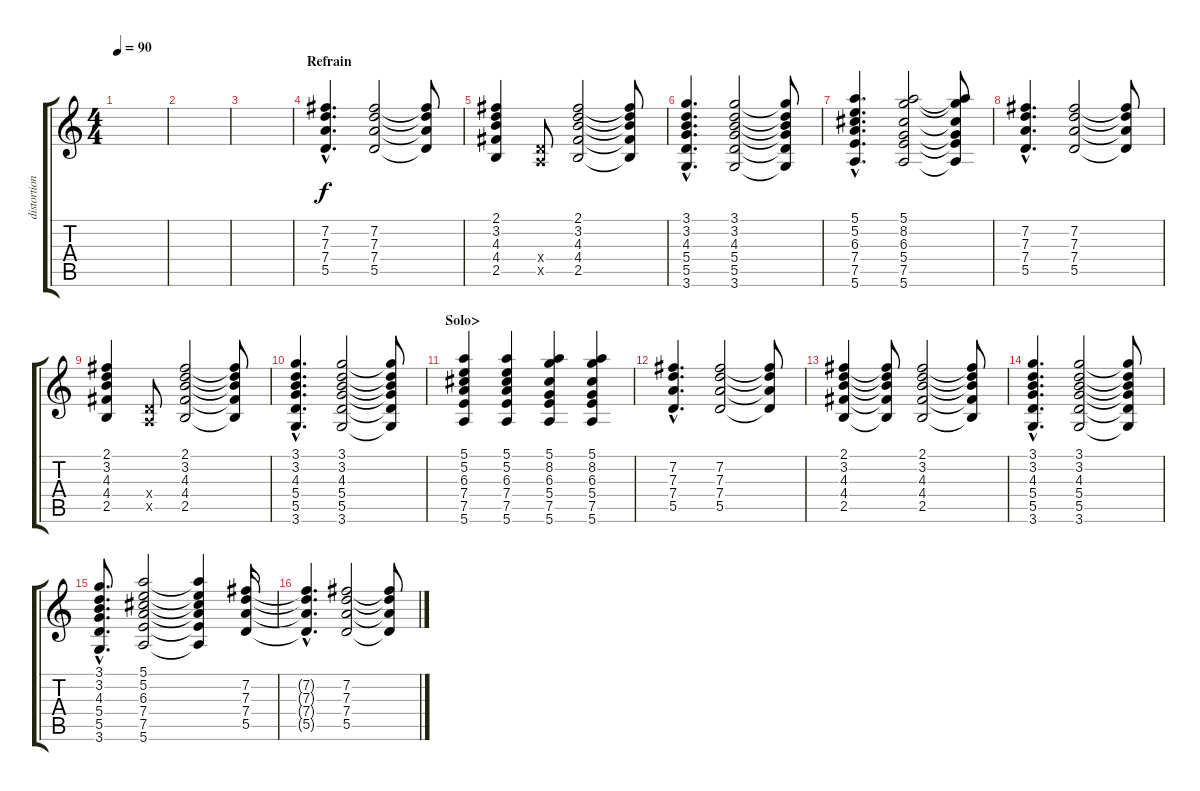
\track ("distortion guitar" "distortion") {instrument distortionguitar}
\staff {score tabs}
\tuning (E4 B3 G3 D3 A2 E2) {hide}
\ts (4 4)
\tempo 90
\clef g2
\ks c
|
|
|
\section ("" "Refrain")
(7.2{hac} 7.3{hac} 7.4{hac} 5.5{hac}).4{d} (7.2 7.3 7.4 5.5).2 (7.2{t} 7.3{t} 7.4{t} 5.5{t}).8 |
(2.1 3.2 4.3 4.4 2.5).4 (0.4{x} 0.5{x}).8 (2.1 3.2 4.3 4.4 2.5).2 (2.1{t} 3.2{t} 4.3{t} 4.4{t} 2.5{t}).8 |
(3.1{hac} 3.2{hac} 4.3{hac} 5.4{hac} 5.5{hac} 3.6{hac}).4{d} (3.1 3.2 4.3 5.4 5.5 3.6).2 (3.1{t} 3.2{t} 4.3{t} 5.4{t} 5.5{t} 3.6{t}).8 |
(5.1{hac} 5.2{hac} 6.3{hac} 7.4{hac} 7.5{hac} 5.6{hac}).4{d} (5.1 8.2 6.3 5.4 7.5 5.6).2 (5.1{t} 8.2{t} 6.3{t} 5.4{t} 7.5{t} 5.6{t}).8 |
(7.2{hac} 7.3{hac} 7.4{hac} 5.5{hac}).4{d} (7.2 7.3 7.4 5.5).2 (7.2{t} 7.3{t} 7.4{t} 5.5{t}).8 |
(2.1 3.2 4.3 4.4 2.5).4 (0.4{x} 0.5{x}).8 (2.1 3.2 4.3 4.4 2.5).2 (2.1{t} 3.2{t} 4.3{t} 4.4{t} 2.5{t}).8 |
(3.1{hac} 3.2{hac} 4.3{hac} 5.4{hac} 5.5{hac} 3.6{hac}).4{d} (3.1 3.2 4.3 5.4 5.5 3.6).2 (3.1{t} 3.2{t} 4.3{t} 5.4{t} 5.5{t} 3.6{t}).8 |
\section ("" "Solo>")
(5.1 5.2 6.3 7.4 7.5 5.6).4 (5.1 5.2 6.3 7.4 7.5 5.6).4 (5.1 8.2 6.3 5.4 7.5 5.6).4 (5.1 8.2 6.3 5.4 7.5 5.6).4 |
(7.2{hac} 7.3{hac} 7.4{hac} 5.5{hac}).4{d} (7.2 7.3 7.4 5.5).2 (7.2{t} 7.3{t} 7.4{t} 5.5{t}).8 |
(2.1 3.2 4.3 4.4 2.5).4 (2.1{t} 3.2{t} 4.3{t} 4.4{t} 2.5{t}).8 (2.1 3.2 4.3 4.4 2.5).2 (2.1{t} 3.2{t} 4.3{t} 4.4{t} 2.5{t}).8 |
(3.1{hac} 3.2{hac} 4.3{hac} 5.4{hac} 5.5{hac} 3.6{hac}).4{d} (3.1 3.2 4.3 5.4 5.5 3.6).2 (3.1{t} 3.2{t} 4.3{t} 5.4{t} 5.5{t} 3.6{t}).8 |
(3.1{hac} 3.2{hac} 4.3{hac} 5.4{hac} 5.5{hac} 3.6{hac}).8{d} (5.1 5.2 6.3 7.4 7.5 5.6).2 (5.1{t} 5.2{t} 6.3{t} 7.4{t} 7.5{t} 5.6{t}).4 (7.2 7.3 7.4 5.5).16 |
(7.2{hac t} 7.3{hac t} 7.4{hac t} 5.5{hac t}).4{d} (7.2 7.3 7.4 5.5).2 (7.2{t} 7.3{t} 7.4{t} 5.5{t}).8
